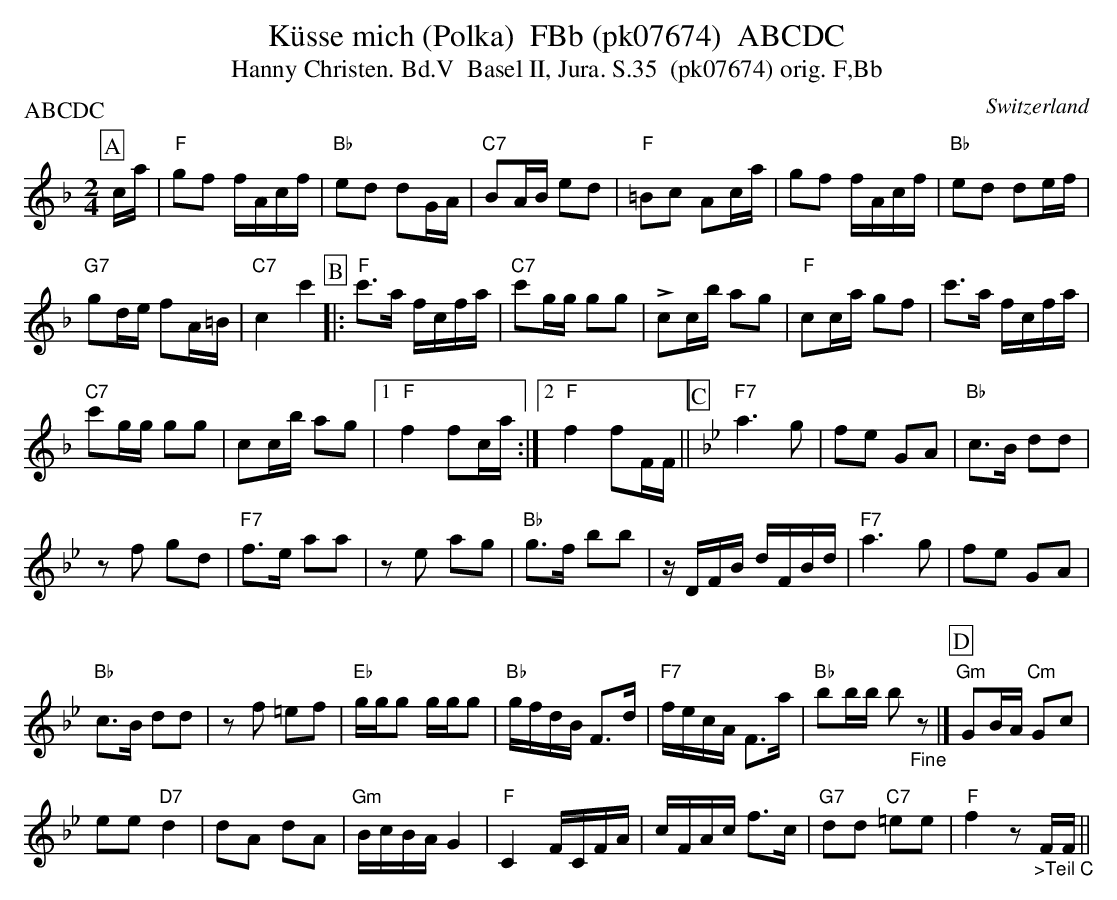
X:1
T:Küsse mich (Polka)  FBb (pk07674)  ABCDC
T:Hanny Christen. Bd.V  Basel II, Jura. S.35  (pk07674) orig. F,Bb
P:ABCDC
M:2/4
L:1/16
O:Switzerland
K:F major
[P:A] ca | "F"g2f2 fAcf | "Bb"e2d2 d2GA | "C7"B2AB e2d2  | "F"=B2c2 A2ca | g2f2 fAcf | "Bb"e2d2 d2ef |
"G7"g2de f2A=B | "C7"c4c'4 [P:B] |: "F"c'3a fcfa | "C7"c'2gg g2g2 | !>!c2cb a2g2 | "F"c2ca g2f2 | c'3a fcfa |
"C7"c'2gg g2g2 | c2cb a2g2 |1 "F"f4 f2ca :|2 "F"f4 f2FF || [P:C] [K:Bb] "F7"a6g2 |  f2e2 G2A2 | "Bb"c3B d2d2 |
z2f2 g2d2 | "F7"f3e a2a2 | z2e2 a2g2 | "Bb"g3f b2b2  | zDFB dFBd | "F7"a6g2 | f2e2 G2A2 |
"Bb"c3B d2d2 | z2f2 =e2f2 | "Eb"ggg2 ggg2 | "Bb"gfdB F3d | "F7"fecA F3a | "Bb"b2bb b2"_Fine"z2  |] [P:D] "Gm"G2BA "Cm"G2c2 |
e2e2"D7"d4 | d2A2 d2A2 | "Gm"BcBA G4 | "F"C4 FCFA | cFAc f3c | "G7"d2d2 "C7"=e2e2 | "F"f4z2"_>Teil C"FF ||
